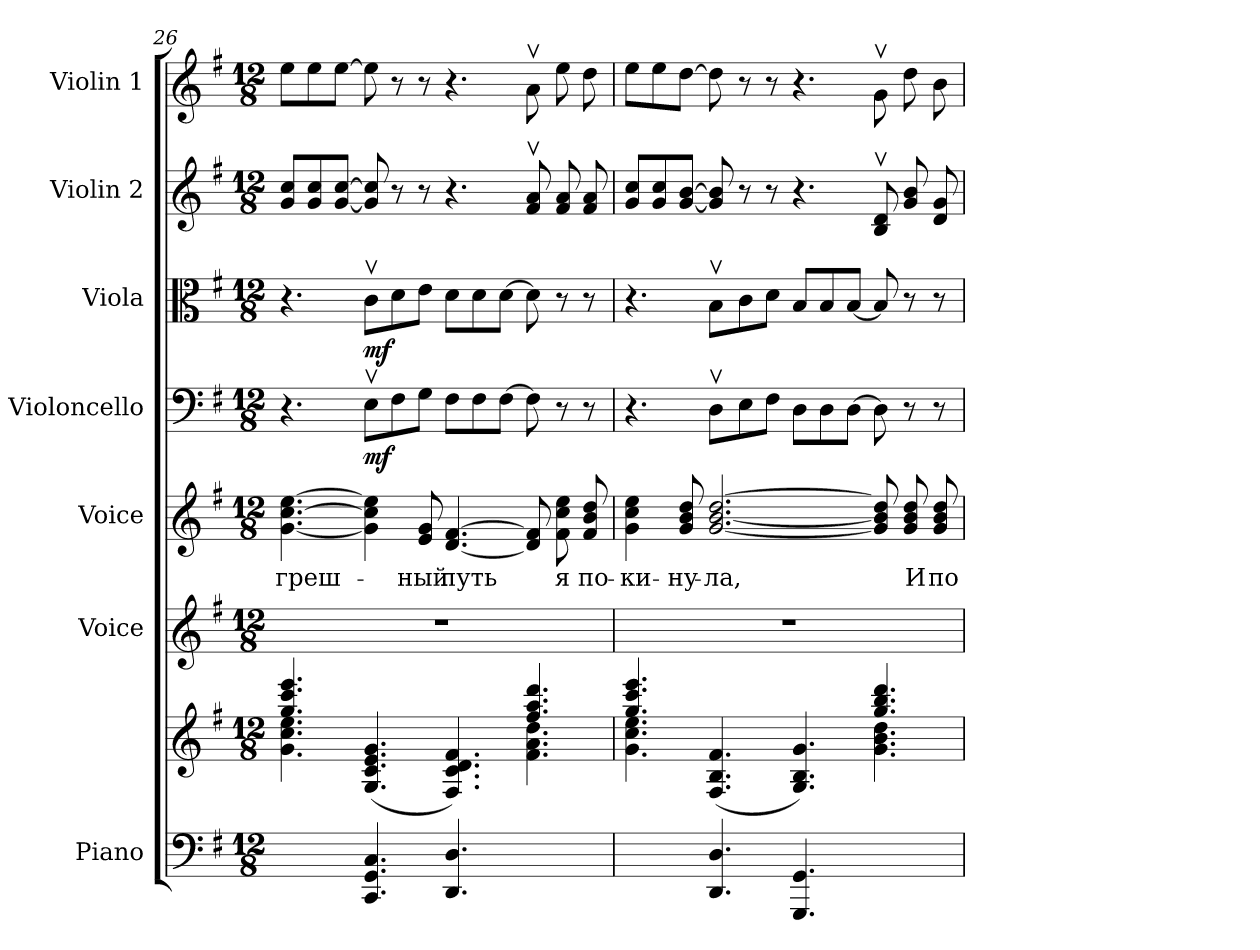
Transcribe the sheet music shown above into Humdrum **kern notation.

**kern	**kern	**kern	**kern	**text	**kern	**dynam	**kern	**dynam	**kern	**kern
*part7	*part7	*part6	*part5	*part5	*part4	*part4	*part3	*part3	*part2	*part1
*staff8	*staff7	*staff6	*staff5	*staff5	*staff4	*staff4	*staff3	*staff3	*staff2	*staff1
*I"Piano	*	*I"Voice	*I"Voice	*	*I"Violoncello	*	*I"Viola	*	*I"Violin 2	*I"Violin 1
*I'Pno.	*	*I'Voice	*I'Voice	*	*I'Vc.	*	*I'Vla.	*	*I'Vln.	*I'Vln.
*clefF4	*clefG2	*clefG2	*clefG2	*	*clefF4	*	*clefC3	*	*clefG2	*clefG2
*k[f#]	*k[f#]	*k[f#]	*k[f#]	*	*k[f#]	*	*k[f#]	*	*k[f#]	*k[f#]
*e:	*e:	*e:	*e:	*	*e:	*	*e:	*	*e:	*e:
*M12/8	*M12/8	*M12/8	*M12/8	*	*M12/8	*	*M12/8	*	*M12/8	*M12/8
=26	=26	=26	=26	=26	=26	=26	=26	=26	=26	=26
*^	*^	*	*	*	*	*	*	*	*	*
!	!	!	!	!LO:N:vis=1	!	!	!	!	!	!	!	!
!	!	!	!	!	!	!LO:LY:b:color=#000000	!	!	!	!	!	!
4.ryy	4.ryy	4.ggi/ 4.ccci 4.eeei	4.gi\ 4.cci 4.eei	1.r	[4.gi\ [4.cci [4.eei	греш-	4.r	.	4.r	.	8gi/ 8cciL	8eei\L
.	.	.	.	.	.	.	.	.	.	.	8gi/ 8cci	8eei\
.	.	.	.	.	.	.	.	.	.	.	[8gi/ [8cciJ	[8eei\J
4.CCi/ 4.GGi 4.Ci	4.ryy	(4.Gi/ 4.ci 4.ei 4.gi	4.ryy	.	4gi\] 4cci] 4eei]	.	8Evi\L	mf	8cvi\L	mf	8gi/] 8cci]L	8eei\L]
.	.	.	.	.	.	.	8F#i\	.	8di\	.	8r	8r
!	!	!	!	!	!	!LO:LY:b:color=#000000	!	!	!	!	!	!
.	.	.	.	.	8ei/ 8giL	-ный	8Gi\J	.	8ei\J	.	8r	8r
!	!	!	!	!	!	!LO:LY:b:color=#000000	!	!	!	!	!	!
4.DDi/ 4.Di	4.ryy	4.F#i/ 4.ci 4.di 4.f#i)	4.ryy	.	[4.di/ [4.f#i	путь	8F#i\L	.	8di\L	.	4.r	4.r
.	.	.	.	.	.	.	8F#i\	.	8di\	.	.	.
.	.	.	.	.	.	.	[8F#i\J	.	[8di\J	.	.	.
4.ryy	4.ryy	4.ff#i/ 4.aai 4.dddi	4.f#i\ 4.ai 4.ddi	.	8di/] 8f#i]	.	8F#i\L]	.	8di\L]	.	8f#i/v 8aivL	8avi\L
!	!	!	!	!	!	!LO:LY:b:color=#000000	!	!	!	!	!	!
.	.	.	.	.	8f#i\ 8cci 8eei	я	8r	.	8r	.	8f#i/ 8ai	8eei\
!	!	!	!	!	!	!LO:LY:b:color=#000000	!	!	!	!	!	!
.	.	.	.	.	8f#i/ 8bi 8ddiL	по-	8r	.	8r	.	8f#i/ 8aiJ	8ddi\J
*v	*v	*	*	*	*	*	*	*	*	*	*	*
!!LO:LB:g=z
=27	=27	=27	=27	=27	=27	=27	=27	=27	=27	=27	=27
!	!	!	!LO:N:vis=1	!	!	!	!	!	!	!	!
!	!	!	!	!	!LO:LY:b:color=#000000	!	!	!	!	!	!
4.ryy	4.ggi/ 4.ccci 4.eeei	4.gi\ 4.cci 4.eei	1.r	4gi\ 4cci 4eei	-ки-	4.r	.	4.r	.	8gi/ 8cciL	8eei\L
.	.	.	.	.	.	.	.	.	.	8gi/ 8cci	8eei\
!	!	!	!	!	!LO:LY:b:color=#000000	!	!	!	!	!	!
.	.	.	.	8gi/ 8bi 8ddiL	-ну-	.	.	.	.	[8gi/ [8biJ	[8ddi\J
!	!	!	!	!	!LO:LY:b:color=#000000	!	!	!	!	!	!
4.DDi/ 4.Di	(4.F#i/ 4.Bi 4.f#i	4.ryy	.	[2.gi/ [2.bi [2.ddi	-ла,	8Dvi\L	.	8Bvi\L	.	8gi/] 8bi]L	8ddi\L]
.	.	.	.	.	.	8Ei\	.	8ci\	.	8r	8r
.	.	.	.	.	.	8F#i\J	.	8di\J	.	8r	8r
4.GGGi/ 4.GGi	4.Gi/ 4.Bi 4.gi)	4.ryy	.	.	.	8Di\L	.	8Bi/L	.	4.r	4.r
.	.	.	.	.	.	8Di\	.	8Bi/	.	.	.
.	.	.	.	.	.	[8Di\J	.	[8Bi/J	.	.	.
4.ryy	4.ggi/ 4.bbi 4.dddi	4.gi\ 4.bi 4.ddi	.	8gi/] 8bi] 8ddi]	.	8Di\L]	.	8Bi/L]	.	8Bi/v 8divL	8gvi\L
!	!	!	!	!	!LO:LY:b:color=#000000	!	!	!	!	!	!
.	.	.	.	8gi/ 8bi 8ddi	И	8r	.	8r	.	8gi/ 8bi	8ddi\
!	!	!	!	!	!LO:LY:b:color=#000000	!	!	!	!	!	!
.	.	.	.	8gi/ 8bi 8ddiL	по	8r	.	8r	.	8di/ 8giJ	8bi\J
*	*v	*v	*	*	*	*	*	*	*	*	*
=	=	=	=	=	=	=	=	=	=	=
*-	*-	*-	*-	*-	*-	*-	*-	*-	*-	*-
